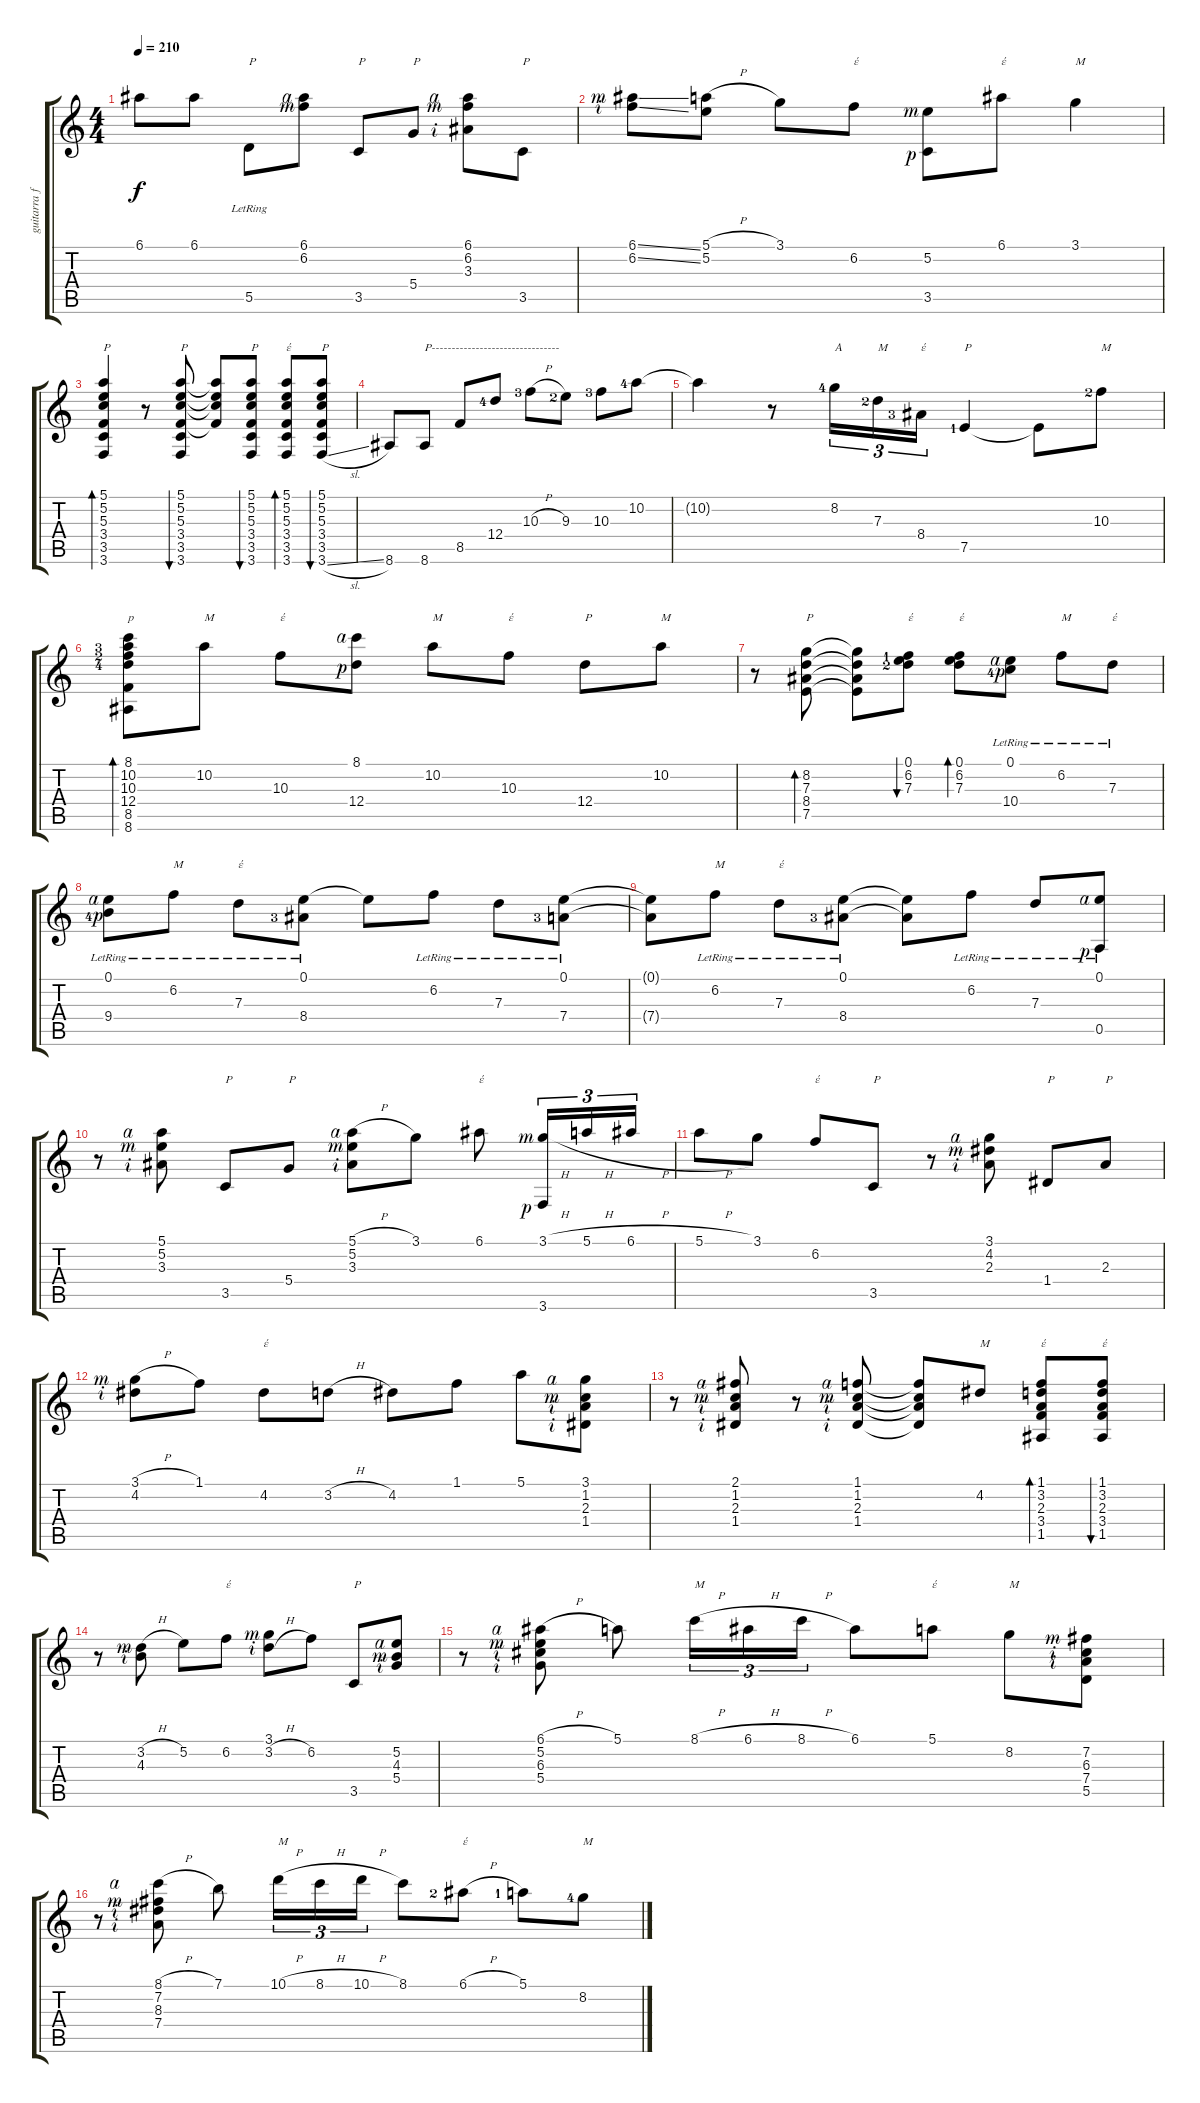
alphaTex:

\track ("guitarra flamenca" "guitarra f") {instrument acousticguitarnylon}
\staff {score tabs}
\tuning (E4 B3 G3 D3 A2 D2) {hide}
\ts (4 4)
\tempo 210
\clef g2
\ks c
6.1.8{dy f} 6.1.8 5.5{lr}.8{txt "P"} (6.1{rf 4} 6.2{rf 3}).8 3.5.8{txt "P"} 5.4.8{txt "P"} (6.1{rf 4} 6.2{rf 3} 3.3{rf 2}).8 3.5.8{txt "P"} |
(6.1{ss rf 3} 6.2{ss rf 2}).8 (5.1{h} 5.2).8 3.1.8 6.2.8{txt "έ"} (5.2{rf 3} 3.5{rf 1}).8 6.1.8{txt "έ"} 3.1.4{txt "M"} |
(5.1 5.2 5.3 3.4 3.5 3.6).4{bd 120 txt "P"} r.8 (5.1 5.2 5.3 3.4 3.5 3.6).8{bu 120 txt "P"} (5.1{t} 5.2{t} 5.3{t} 3.4{t}).8 (5.1 5.2 5.3 3.4 3.5 3.6).8{bu 120 txt "P"} (5.1 5.2 5.3 3.4 3.5 3.6).8{bd 120 txt "έ"} (5.1 5.2 5.3 3.4 3.5 3.6{sl}).8{bu 120 txt "P"} |
8.6.8 8.6.8{txt "P--------------------------------"} 8.5.8 12.4{lf 5}.8 10.3{h lf 4}.8 9.3{lf 3}.8 10.3{lf 4}.8 10.2{lf 5}.8 |
10.2{t}.4 r.8 8.2{lf 5}.16{tu (3 2) txt "A"} 7.3{lf 3}.16{tu (3 2) txt "M"} 8.4{lf 4}.16{tu (3 2) txt "έ"} 7.5{lf 2}.4{txt "P"} 7.5{t}.8 10.3{lf 3}.8{txt "M"} |
(8.1 10.2{lf 4} 10.3{lf 3} 12.4{lf 5} 8.5 8.6).8{bd 480 txt "p"} 10.2.8{txt "M"} 10.3.8{txt "έ"} (8.1{rf 4} 12.4{rf 1}).8 10.2.8{txt "M"} 10.3.8{txt "έ"} 12.4.8{txt "P"} 10.2.8{txt "M"} |
r.8 (8.2 7.3 8.4 7.5).8{bd 120 txt "P"} (8.2{t} 7.3{t} 8.4{t} 7.5{t}).8 (0.1 6.2{lf 2} 7.3{lf 3}).8{bu 120 txt "έ"} (0.1 6.2 7.3).8{bd 120 txt "έ"} (0.1{lr rf 4} 10.4{lr lf 5 rf 1}).8 6.2{lr}.8{txt "M"} 7.3{lr}.8{txt "έ"} |
(0.1{lr rf 4} 9.4{lr lf 5 rf 1}).8 6.2{lr}.8{txt "M"} 7.3{lr}.8{txt "έ"} (0.1{lr} 8.4{lr lf 4}).8 0.1{t}.8 6.2{lr}.8 7.3{lr}.8 (0.1{lr} 7.4{lr lf 4}).8 |
(0.1{t} 7.4{t}).8 6.2{lr}.8{txt "M"} 7.3{lr}.8{txt "έ"} (0.1{lr} 8.4{lr lf 4}).8 (0.1{t} 8.4{t}).8 6.2{lr}.8 7.3{lr}.8 (0.1{lr rf 4} 0.5{lr rf 1}).8 |
r.8 (5.1{rf 4} 5.2{rf 3} 3.3{rf 2}).8 3.5.8{txt "P"} 5.4.8{txt "P"} (5.1{h rf 4} 5.2{rf 3} 3.3{rf 2}).8 3.1.8 6.1.8{txt "έ"} (3.1{h rf 3} 3.6{rf 1}).16{tu (3 2)} 5.1{h}.16{tu (3 2)} 6.1{h}.16{tu (3 2)} |
5.1{h}.8 3.1.8 6.2.8{txt "έ"} 3.5.8{txt "P"} r.8 (3.1{rf 4} 4.2{rf 3} 2.3{rf 2}).8 1.4.8{txt "P"} 2.3.8{txt "P"} |
(3.1{h rf 3} 4.2{rf 2}).8 1.1.8 4.2.8{txt "έ"} 3.2{h}.8 4.2.8 1.1.8 5.1.8 (3.1{rf 4} 1.2{rf 3} 2.3{rf 2} 1.4{rf 2}).8 |
r.8 (2.1{rf 4} 1.2{rf 3} 2.3{rf 2} 1.4{rf 2}).8 r.8 (1.1{rf 4} 1.2{rf 3} 2.3{rf 2} 1.4{rf 2}).8 (1.1{t} 1.2{t} 2.3{t} 1.4{t}).8 4.2.8{txt "M"} (1.1 3.2 2.3 3.4 1.5).8{bd 120 txt "έ"} (1.1 3.2 2.3 3.4 1.5).8{bu 120 txt "έ"} |
r.8 (3.2{h rf 3} 4.3{rf 2}).8 5.2.8 6.2.8{txt "έ"} (3.1{rf 3} 3.2{h rf 2}).8 6.2.8 3.5.8{txt "P"} (5.2{rf 4} 4.3{rf 3} 5.4{rf 2}).8 |
r.8 (6.1{h rf 4} 5.2{rf 3} 6.3{rf 2} 5.4{rf 2}).8 5.1.8 8.1{h}.16{tu (3 2) txt "M"} 6.1{h}.16{tu (3 2)} 8.1{h}.16{tu (3 2)} 6.1.8 5.1.8{txt "έ"} 8.2.8{txt "M"} (7.2{rf 3} 6.3{rf 2} 7.4{rf 2} 5.5).8 |
r.8 (8.1{h rf 4} 7.2{rf 3} 8.3{rf 2} 7.4{rf 2}).8 7.1.8 10.1{h}.16{tu (3 2) txt "M"} 8.1{h}.16{tu (3 2)} 10.1{h}.16{tu (3 2)} 8.1.8 6.1{h lf 3}.8{txt "έ"} 5.1{lf 2}.8 8.2{sl lf 5}.8{txt "M"}
